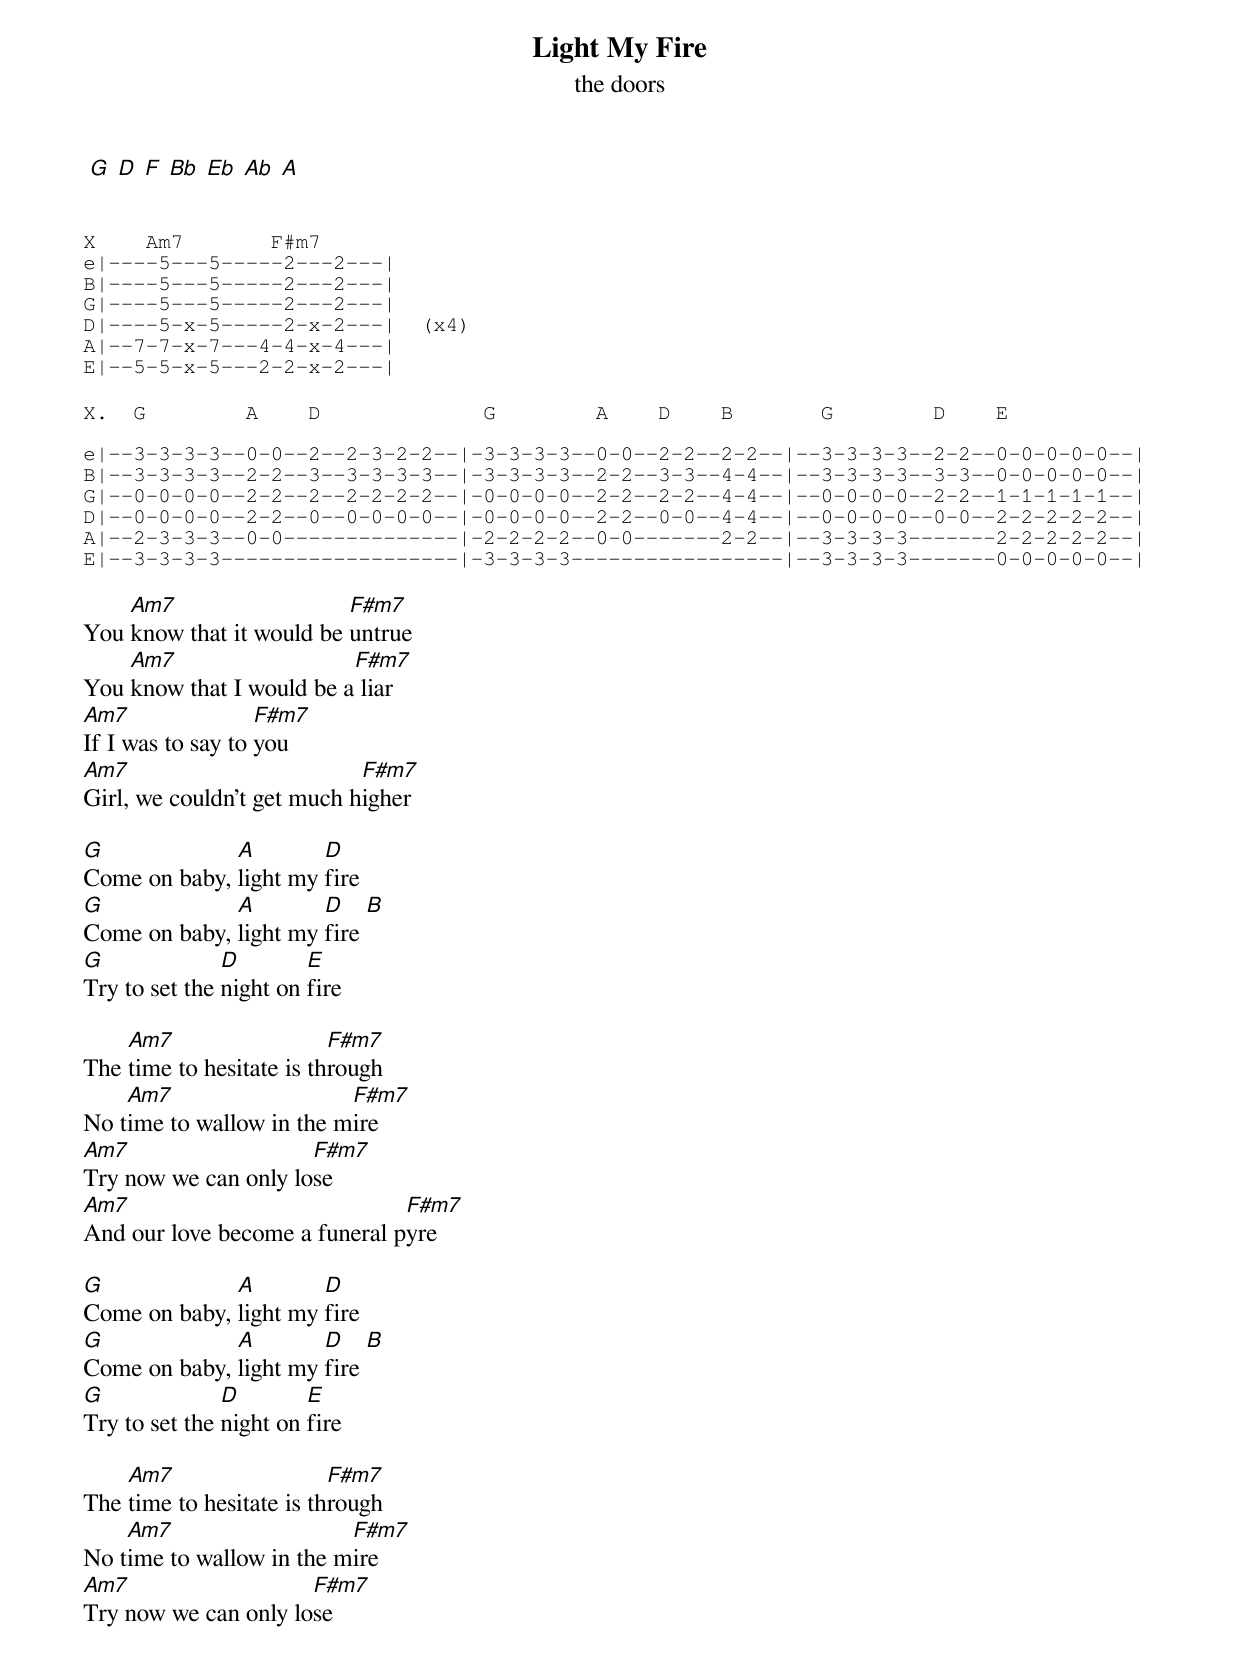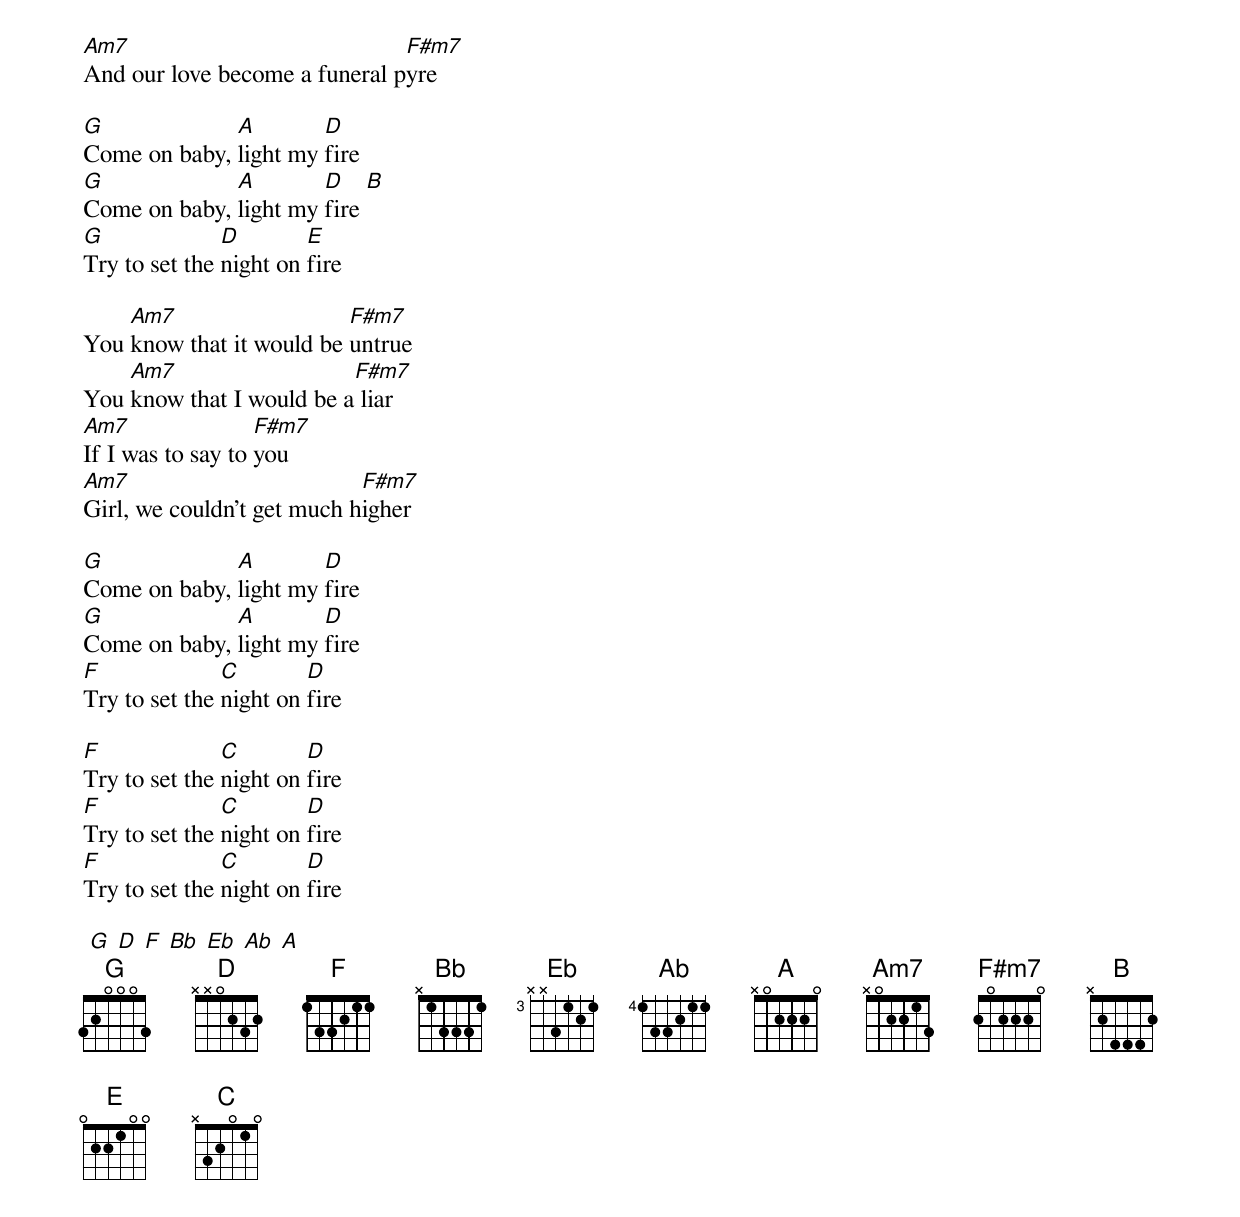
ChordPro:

{title: Light My Fire}
{subtitle: the doors}


 [G] [D] [F] [Bb] [Eb] [Ab] [A]


{sot}
X    Am7       F#m7
e|----5---5-----2---2---|
B|----5---5-----2---2---|
G|----5---5-----2---2---|
D|----5-x-5-----2-x-2---|  (x4)
A|--7-7-x-7---4-4-x-4---|
E|--5-5-x-5---2-2-x-2---|
{eot}

{sot}
X.  G        A    D             G        A    D    B       G        D    E

e|--3-3-3-3--0-0--2--2-3-2-2--|-3-3-3-3--0-0--2-2--2-2--|--3-3-3-3--2-2--0-0-0-0-0--|
B|--3-3-3-3--2-2--3--3-3-3-3--|-3-3-3-3--2-2--3-3--4-4--|--3-3-3-3--3-3--0-0-0-0-0--|
G|--0-0-0-0--2-2--2--2-2-2-2--|-0-0-0-0--2-2--2-2--4-4--|--0-0-0-0--2-2--1-1-1-1-1--|
D|--0-0-0-0--2-2--0--0-0-0-0--|-0-0-0-0--2-2--0-0--4-4--|--0-0-0-0--0-0--2-2-2-2-2--|
A|--2-3-3-3--0-0--------------|-2-2-2-2--0-0-------2-2--|--3-3-3-3-------2-2-2-2-2--|
E|--3-3-3-3-------------------|-3-3-3-3-----------------|--3-3-3-3-------0-0-0-0-0--|
{eot}

You [Am7]know that it would be [F#m7]untrue
You [Am7]know that I would be a[F#m7] liar
[Am7]If I was to say to [F#m7]you
[Am7]Girl, we couldn't get much h[F#m7]igher

[G]Come on baby, [A]light my [D]fire
[G]Come on baby, [A]light my [D]fire [B]
[G]Try to set the [D]night on [E]fire

The [Am7]time to hesitate is th[F#m7]rough
No t[Am7]ime to wallow in the m[F#m7]ire
[Am7]Try now we can only lo[F#m7]se
[Am7]And our love become a funeral p[F#m7]yre

[G]Come on baby, [A]light my [D]fire
[G]Come on baby, [A]light my [D]fire [B]
[G]Try to set the [D]night on [E]fire

The [Am7]time to hesitate is th[F#m7]rough
No t[Am7]ime to wallow in the m[F#m7]ire
[Am7]Try now we can only lo[F#m7]se
[Am7]And our love become a funeral p[F#m7]yre

[G]Come on baby, [A]light my [D]fire
[G]Come on baby, [A]light my [D]fire [B]
[G]Try to set the [D]night on [E]fire

You [Am7]know that it would be [F#m7]untrue
You [Am7]know that I would be a[F#m7] liar
[Am7]If I was to say to [F#m7]you
[Am7]Girl, we couldn't get much h[F#m7]igher

[G]Come on baby, [A]light my [D]fire
[G]Come on baby, [A]light my [D]fire
[F]Try to set the [C]night on [D]fire

[F]Try to set the [C]night on [D]fire
[F]Try to set the [C]night on [D]fire
[F]Try to set the [C]night on [D]fire

 [G] [D] [F] [Bb] [Eb] [Ab] [A]
